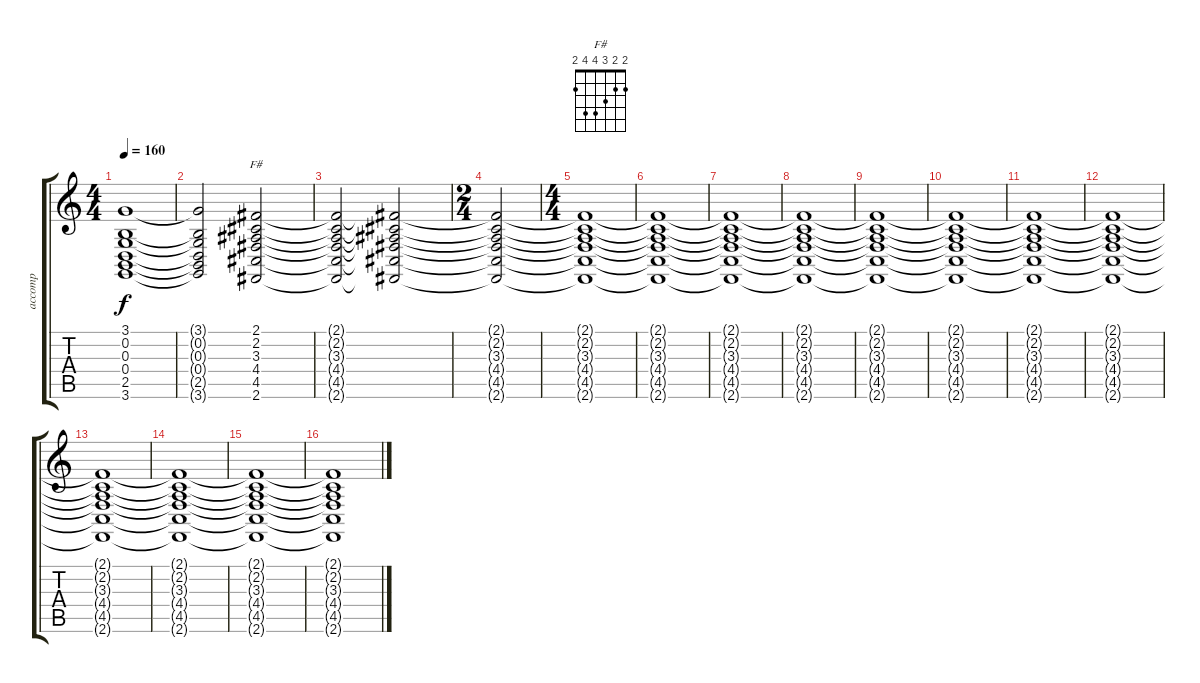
\track ("accomp" "accomp") {instrument stringensemble1}
\staff {score tabs}
\tuning (E4 B3 G3 D3 A2 E2) {hide}
\chord ("F#" 2 2 3 4 4 2)
\ts (4 4)
\tempo 160
\clef g2
\ks c
(3.1{t} 0.2{t} 0.3{t} 0.4{t} 2.5{t} 3.6{t}).1{dy f} |
(3.1{t} 0.2{t} 0.3{t} 0.4{t} 2.5{t} 3.6{t}).2 (2.1 2.2 3.3 4.4 4.5 2.6).2{ch "F#"} |
(2.1{t} 2.2{t} 3.3{t} 4.4{t} 4.5{t} 2.6{t}).2 (2.1{t} 2.2{t} 3.3{t} 4.4{t} 4.5{t} 2.6{t}).2 |
\ts (2 4)
(2.1{t} 2.2{t} 3.3{t} 4.4{t} 4.5{t} 2.6{t}).2 |
\ts (4 4)
(2.1{t} 2.2{t} 3.3{t} 4.4{t} 4.5{t} 2.6{t}).1 |
(2.1{t} 2.2{t} 3.3{t} 4.4{t} 4.5{t} 2.6{t}).1 |
(2.1{t} 2.2{t} 3.3{t} 4.4{t} 4.5{t} 2.6{t}).1 |
(2.1{t} 2.2{t} 3.3{t} 4.4{t} 4.5{t} 2.6{t}).1 |
(2.1{t} 2.2{t} 3.3{t} 4.4{t} 4.5{t} 2.6{t}).1 |
(2.1{t} 2.2{t} 3.3{t} 4.4{t} 4.5{t} 2.6{t}).1 |
(2.1{t} 2.2{t} 3.3{t} 4.4{t} 4.5{t} 2.6{t}).1 |
(2.1{t} 2.2{t} 3.3{t} 4.4{t} 4.5{t} 2.6{t}).1 |
(2.1{t} 2.2{t} 3.3{t} 4.4{t} 4.5{t} 2.6{t}).1 |
(2.1{t} 2.2{t} 3.3{t} 4.4{t} 4.5{t} 2.6{t}).1 |
(2.1{t} 2.2{t} 3.3{t} 4.4{t} 4.5{t} 2.6{t}).1 |
(2.1{t} 2.2{t} 3.3{t} 4.4{t} 4.5{t} 2.6{t}).1
